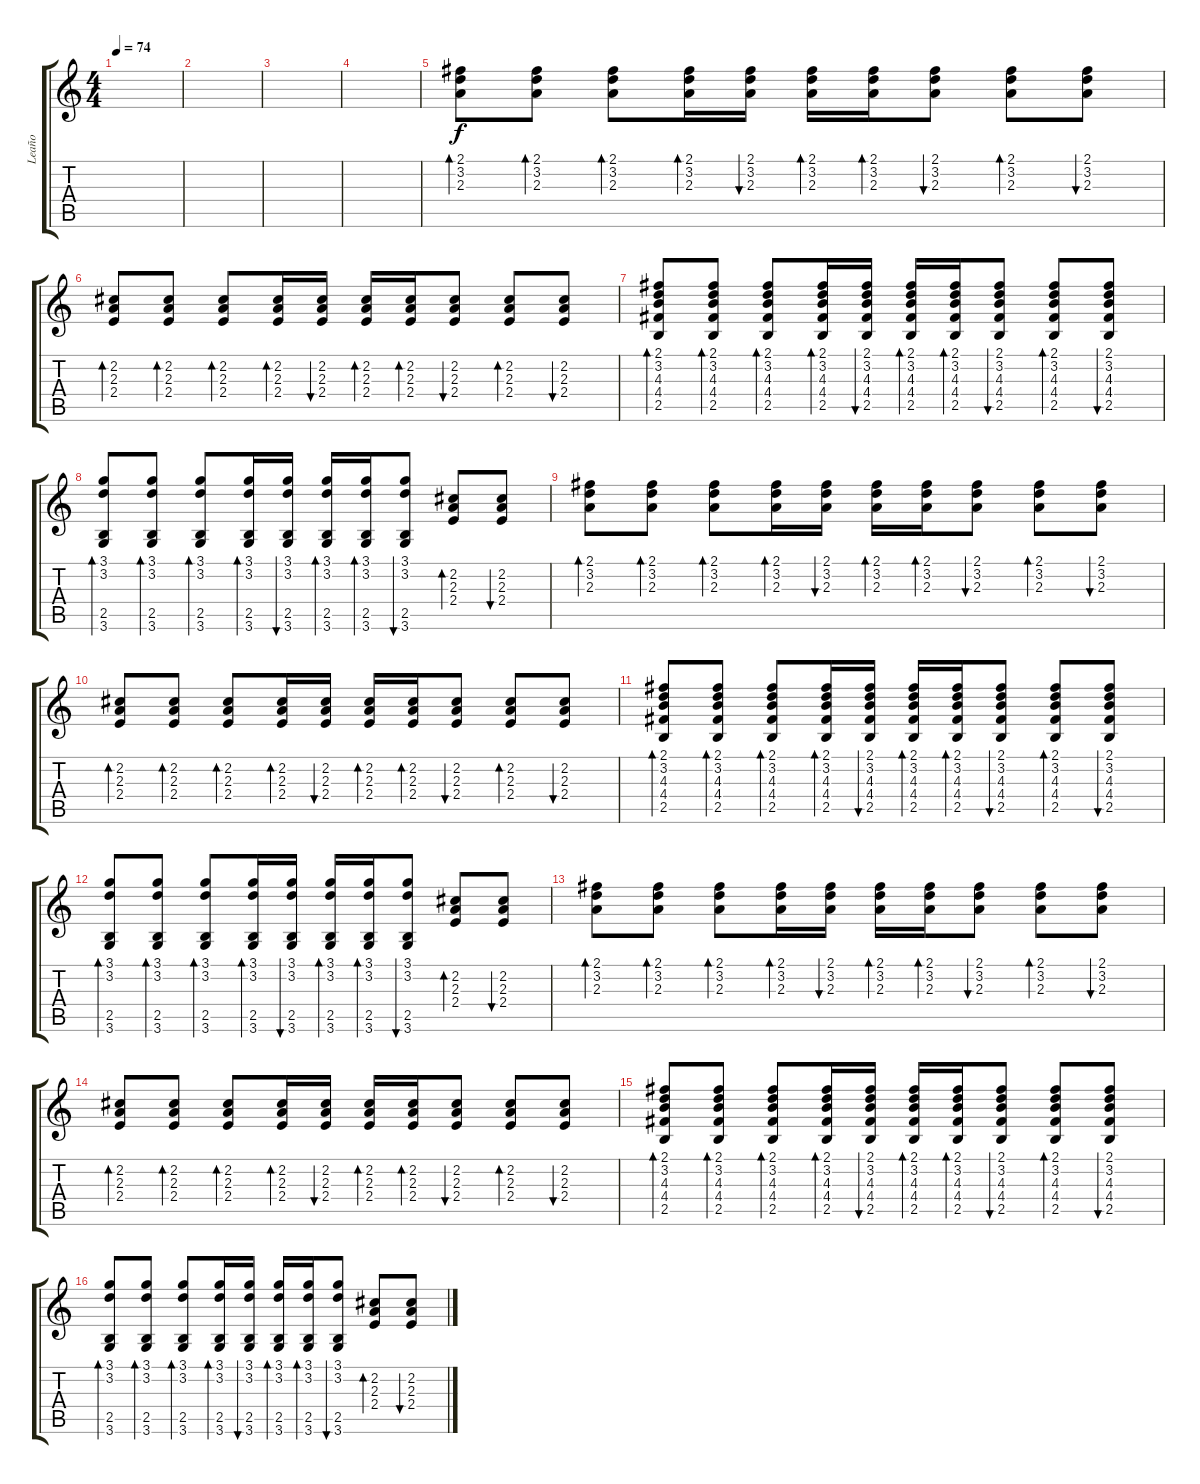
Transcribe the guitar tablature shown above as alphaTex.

\track ("Leaño" "Leaño") {instrument acousticguitarsteel}
\staff {score tabs}
\tuning (E4 B3 G3 D3 A2 E2) {hide}
\ts (4 4)
\tempo 74
\clef g2
\ks c
|
|
|
|
(2.1 3.2 2.3).8{bd 240} (2.1 3.2 2.3).8{bd 240} (2.1 3.2 2.3).8{bd 240} (2.1 3.2 2.3).16{bd 240} (2.1 3.2 2.3).16{bu 240} (2.1 3.2 2.3).16{bd 240} (2.1 3.2 2.3).16{bd 240} (2.1 3.2 2.3).8{bu 240} (2.1 3.2 2.3).8{bd 240} (2.1 3.2 2.3).8{bu 240} |
(2.2 2.3 2.4).8{bd 240} (2.2 2.3 2.4).8{bd 240} (2.2 2.3 2.4).8{bd 240} (2.2 2.3 2.4).16{bd 240} (2.2 2.3 2.4).16{bu 240} (2.2 2.3 2.4).16{bd 240} (2.2 2.3 2.4).16{bd 240} (2.2 2.3 2.4).8{bu 240} (2.2 2.3 2.4).8{bd 240} (2.2 2.3 2.4).8{bu 240} |
(2.1 3.2 4.3 4.4 2.5).8{bd 240} (2.1 3.2 4.3 4.4 2.5).8{bd 240} (2.1 3.2 4.3 4.4 2.5).8{bd 240} (2.1 3.2 4.3 4.4 2.5).16{bd 240} (2.1 3.2 4.3 4.4 2.5).16{bu 240} (2.1 3.2 4.3 4.4 2.5).16{bd 240} (2.1 3.2 4.3 4.4 2.5).16{bd 240} (2.1 3.2 4.3 4.4 2.5).8{bu 240} (2.1 3.2 4.3 4.4 2.5).8{bd 240} (2.1 3.2 4.3 4.4 2.5).8{bu 240} |
(3.1 3.2 2.5 3.6).8{bd 240} (3.1 3.2 2.5 3.6).8{bd 240} (3.1 3.2 2.5 3.6).8{bd 240} (3.1 3.2 2.5 3.6).16{bd 240} (3.1 3.2 2.5 3.6).16{bu 240} (3.1 3.2 2.5 3.6).16{bd 240} (3.1 3.2 2.5 3.6).16{bd 240} (3.1 3.2 2.5 3.6).8{bu 240} (2.2 2.3 2.4).8{bd 240} (2.2 2.3 2.4).8{bu 240} |
(2.1 3.2 2.3).8{bd 240} (2.1 3.2 2.3).8{bd 240} (2.1 3.2 2.3).8{bd 240} (2.1 3.2 2.3).16{bd 240} (2.1 3.2 2.3).16{bu 240} (2.1 3.2 2.3).16{bd 240} (2.1 3.2 2.3).16{bd 240} (2.1 3.2 2.3).8{bu 240} (2.1 3.2 2.3).8{bd 240} (2.1 3.2 2.3).8{bu 240} |
(2.2 2.3 2.4).8{bd 240} (2.2 2.3 2.4).8{bd 240} (2.2 2.3 2.4).8{bd 240} (2.2 2.3 2.4).16{bd 240} (2.2 2.3 2.4).16{bu 240} (2.2 2.3 2.4).16{bd 240} (2.2 2.3 2.4).16{bd 240} (2.2 2.3 2.4).8{bu 240} (2.2 2.3 2.4).8{bd 240} (2.2 2.3 2.4).8{bu 240} |
(2.1 3.2 4.3 4.4 2.5).8{bd 240} (2.1 3.2 4.3 4.4 2.5).8{bd 240} (2.1 3.2 4.3 4.4 2.5).8{bd 240} (2.1 3.2 4.3 4.4 2.5).16{bd 240} (2.1 3.2 4.3 4.4 2.5).16{bu 240} (2.1 3.2 4.3 4.4 2.5).16{bd 240} (2.1 3.2 4.3 4.4 2.5).16{bd 240} (2.1 3.2 4.3 4.4 2.5).8{bu 240} (2.1 3.2 4.3 4.4 2.5).8{bd 240} (2.1 3.2 4.3 4.4 2.5).8{bu 240} |
(3.1 3.2 2.5 3.6).8{bd 240} (3.1 3.2 2.5 3.6).8{bd 240} (3.1 3.2 2.5 3.6).8{bd 240} (3.1 3.2 2.5 3.6).16{bd 240} (3.1 3.2 2.5 3.6).16{bu 240} (3.1 3.2 2.5 3.6).16{bd 240} (3.1 3.2 2.5 3.6).16{bd 240} (3.1 3.2 2.5 3.6).8{bu 240} (2.2 2.3 2.4).8{bd 240} (2.2 2.3 2.4).8{bu 240} |
(2.1 3.2 2.3).8{bd 240} (2.1 3.2 2.3).8{bd 240} (2.1 3.2 2.3).8{bd 240} (2.1 3.2 2.3).16{bd 240} (2.1 3.2 2.3).16{bu 240} (2.1 3.2 2.3).16{bd 240} (2.1 3.2 2.3).16{bd 240} (2.1 3.2 2.3).8{bu 240} (2.1 3.2 2.3).8{bd 240} (2.1 3.2 2.3).8{bu 240} |
(2.2 2.3 2.4).8{bd 240} (2.2 2.3 2.4).8{bd 240} (2.2 2.3 2.4).8{bd 240} (2.2 2.3 2.4).16{bd 240} (2.2 2.3 2.4).16{bu 240} (2.2 2.3 2.4).16{bd 240} (2.2 2.3 2.4).16{bd 240} (2.2 2.3 2.4).8{bu 240} (2.2 2.3 2.4).8{bd 240} (2.2 2.3 2.4).8{bu 240} |
(2.1 3.2 4.3 4.4 2.5).8{bd 240} (2.1 3.2 4.3 4.4 2.5).8{bd 240} (2.1 3.2 4.3 4.4 2.5).8{bd 240} (2.1 3.2 4.3 4.4 2.5).16{bd 240} (2.1 3.2 4.3 4.4 2.5).16{bu 240} (2.1 3.2 4.3 4.4 2.5).16{bd 240} (2.1 3.2 4.3 4.4 2.5).16{bd 240} (2.1 3.2 4.3 4.4 2.5).8{bu 240} (2.1 3.2 4.3 4.4 2.5).8{bd 240} (2.1 3.2 4.3 4.4 2.5).8{bu 240} |
(3.1 3.2 2.5 3.6).8{bd 240} (3.1 3.2 2.5 3.6).8{bd 240} (3.1 3.2 2.5 3.6).8{bd 240} (3.1 3.2 2.5 3.6).16{bd 240} (3.1 3.2 2.5 3.6).16{bu 240} (3.1 3.2 2.5 3.6).16{bd 240} (3.1 3.2 2.5 3.6).16{bd 240} (3.1 3.2 2.5 3.6).8{bu 240} (2.2 2.3 2.4).8{bd 240} (2.2 2.3 2.4).8{bu 240}
